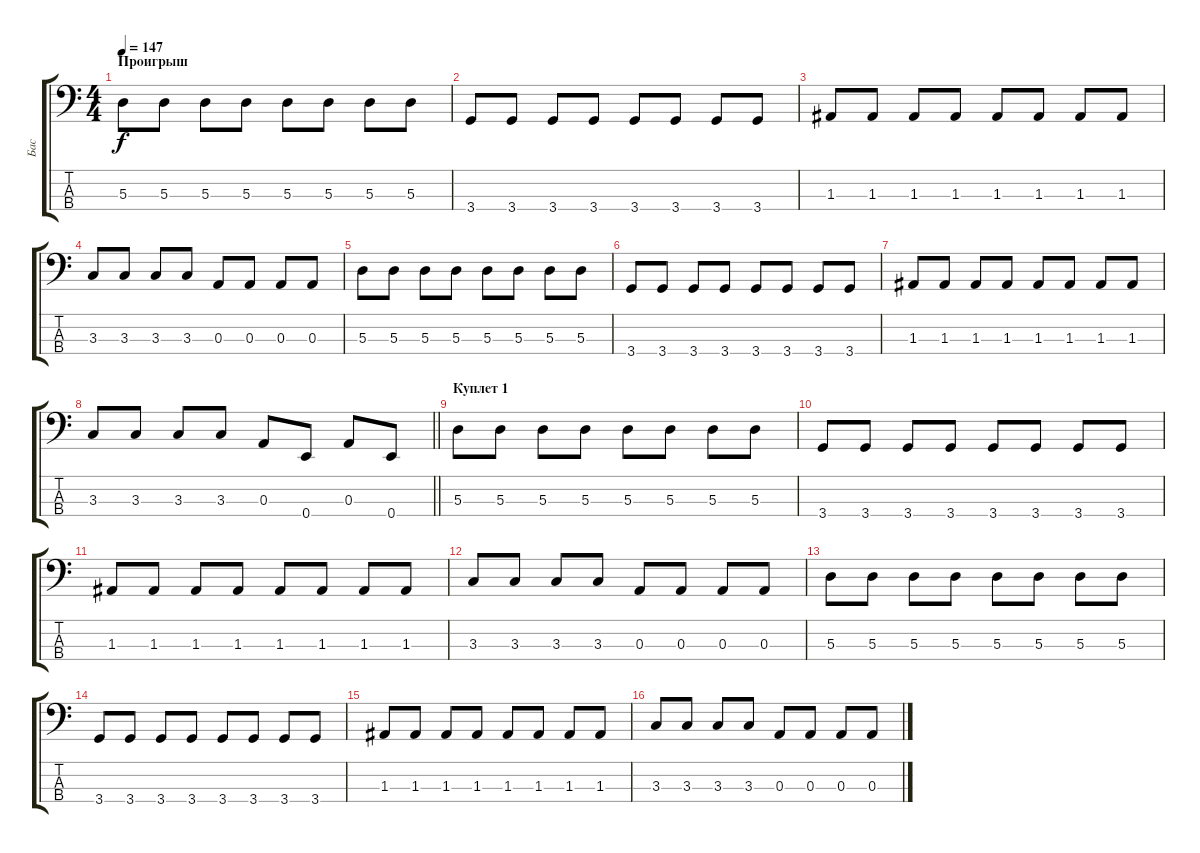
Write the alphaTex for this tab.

\track ("Бас" "Бас") {instrument electricbassfinger}
\staff {score tabs}
\tuning (G2 D2 A1 E1) {hide}
\ts (4 4)
\section ("" "Проигрыш")
\tempo 147
\clef f4
\ks c
5.3.8{dy f} 5.3.8 5.3.8 5.3.8 5.3.8 5.3.8 5.3.8 5.3.8 |
3.4.8 3.4.8 3.4.8 3.4.8 3.4.8 3.4.8 3.4.8 3.4.8 |
1.3.8 1.3.8 1.3.8 1.3.8 1.3.8 1.3.8 1.3.8 1.3.8 |
3.3.8 3.3.8 3.3.8 3.3.8 0.3.8 0.3.8 0.3.8 0.3.8 |
5.3.8 5.3.8 5.3.8 5.3.8 5.3.8 5.3.8 5.3.8 5.3.8 |
3.4.8 3.4.8 3.4.8 3.4.8 3.4.8 3.4.8 3.4.8 3.4.8 |
1.3.8 1.3.8 1.3.8 1.3.8 1.3.8 1.3.8 1.3.8 1.3.8 |
\barLineRight lightlight
3.3.8 3.3.8 3.3.8 3.3.8 0.3.8 0.4.8 0.3.8 0.4.8 |
\section ("" "Куплет 1")
5.3.8 5.3.8 5.3.8 5.3.8 5.3.8 5.3.8 5.3.8 5.3.8 |
3.4.8 3.4.8 3.4.8 3.4.8 3.4.8 3.4.8 3.4.8 3.4.8 |
1.3.8 1.3.8 1.3.8 1.3.8 1.3.8 1.3.8 1.3.8 1.3.8 |
3.3.8 3.3.8 3.3.8 3.3.8 0.3.8 0.3.8 0.3.8 0.3.8 |
5.3.8 5.3.8 5.3.8 5.3.8 5.3.8 5.3.8 5.3.8 5.3.8 |
3.4.8 3.4.8 3.4.8 3.4.8 3.4.8 3.4.8 3.4.8 3.4.8 |
1.3.8 1.3.8 1.3.8 1.3.8 1.3.8 1.3.8 1.3.8 1.3.8 |
3.3.8 3.3.8 3.3.8 3.3.8 0.3.8 0.3.8 0.3.8 0.3.8
